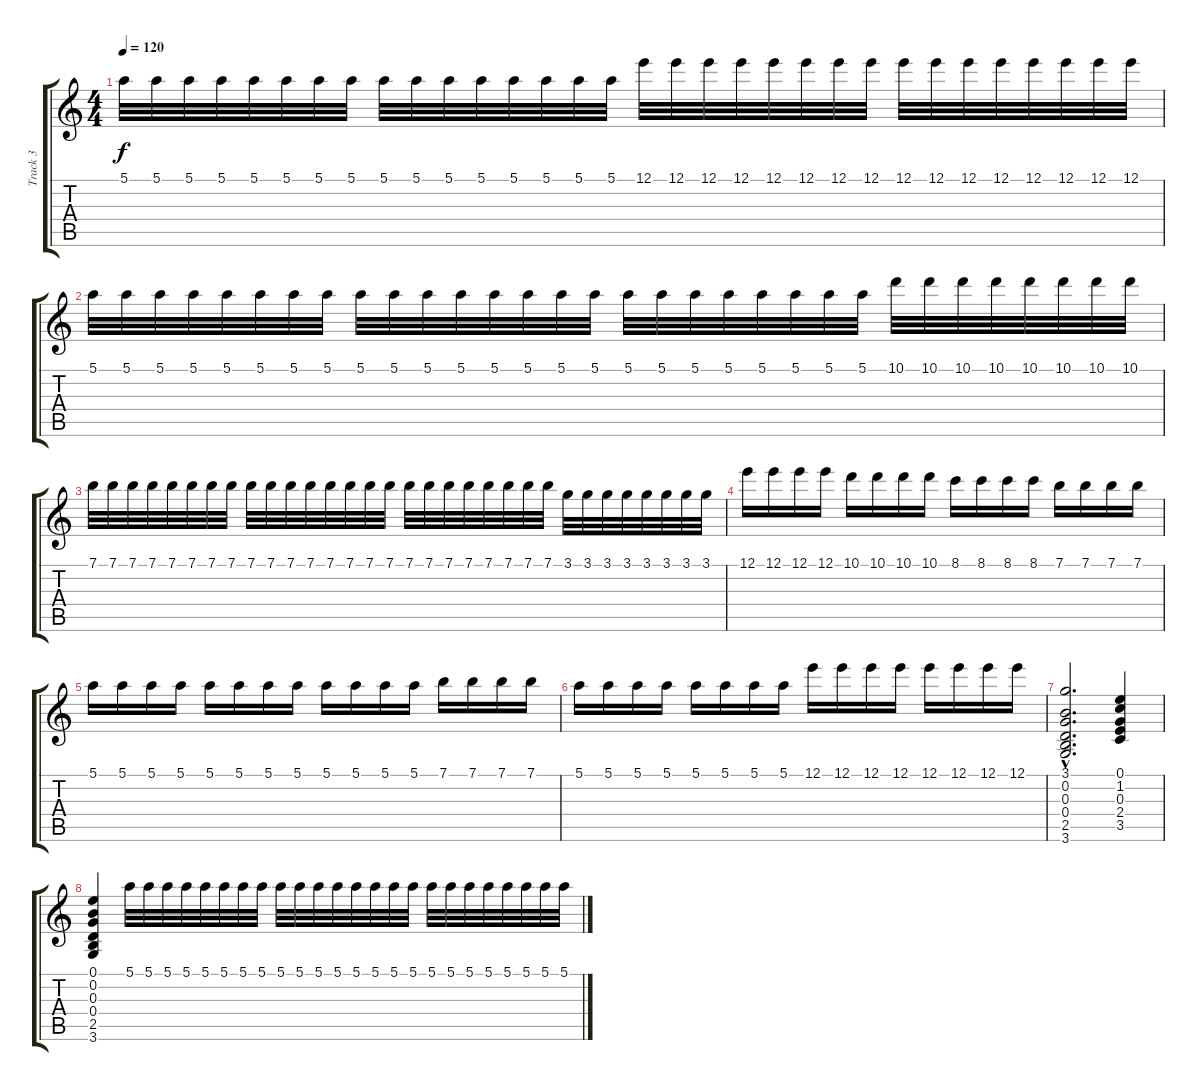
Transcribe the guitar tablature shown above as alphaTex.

\track ("Track 3" "Track 3") {instrument acousticguitarnylon}
\staff {score tabs}
\tuning (E4 B3 G3 D3 A2 E2) {hide}
\ts (4 4)
\tempo 120
\clef g2
\ks c
5.1.32{dy f} 5.1.32 5.1.32 5.1.32 5.1.32 5.1.32 5.1.32 5.1.32 5.1.32 5.1.32 5.1.32 5.1.32 5.1.32 5.1.32 5.1.32 5.1.32 12.1.32 12.1.32 12.1.32 12.1.32 12.1.32 12.1.32 12.1.32 12.1.32 12.1.32 12.1.32 12.1.32 12.1.32 12.1.32 12.1.32 12.1.32 12.1.32 |
5.1.32 5.1.32 5.1.32 5.1.32 5.1.32 5.1.32 5.1.32 5.1.32 5.1.32 5.1.32 5.1.32 5.1.32 5.1.32 5.1.32 5.1.32 5.1.32 5.1.32 5.1.32 5.1.32 5.1.32 5.1.32 5.1.32 5.1.32 5.1.32 10.1.32 10.1.32 10.1.32 10.1.32 10.1.32 10.1.32 10.1.32 10.1.32 |
7.1.32 7.1.32 7.1.32 7.1.32 7.1.32 7.1.32 7.1.32 7.1.32 7.1.32 7.1.32 7.1.32 7.1.32 7.1.32 7.1.32 7.1.32 7.1.32 7.1.32 7.1.32 7.1.32 7.1.32 7.1.32 7.1.32 7.1.32 7.1.32 3.1.32 3.1.32 3.1.32 3.1.32 3.1.32 3.1.32 3.1.32 3.1.32 |
12.1.16 12.1.16 12.1.16 12.1.16 10.1.16 10.1.16 10.1.16 10.1.16 8.1.16 8.1.16 8.1.16 8.1.16 7.1.16 7.1.16 7.1.16 7.1.16 |
5.1.16 5.1.16 5.1.16 5.1.16 5.1.16 5.1.16 5.1.16 5.1.16 5.1.16 5.1.16 5.1.16 5.1.16 7.1.16 7.1.16 7.1.16 7.1.16 |
5.1.16 5.1.16 5.1.16 5.1.16 5.1.16 5.1.16 5.1.16 5.1.16 12.1.16 12.1.16 12.1.16 12.1.16 12.1.16 12.1.16 12.1.16 12.1.16 |
(3.1{hac} 0.2{hac} 0.3{hac} 0.4{hac} 2.5{hac} 3.6{hac}).2{d} (0.1 1.2 0.3 2.4 3.5).4 |
(0.1 0.2 0.3 0.4 2.5 3.6).4 5.1.32{volume 14} 5.1.32 5.1.32 5.1.32 5.1.32 5.1.32 5.1.32 5.1.32 5.1.32 5.1.32 5.1.32 5.1.32 5.1.32 5.1.32 5.1.32 5.1.32 5.1.32 5.1.32 5.1.32 5.1.32 5.1.32 5.1.32 5.1.32 5.1.32
